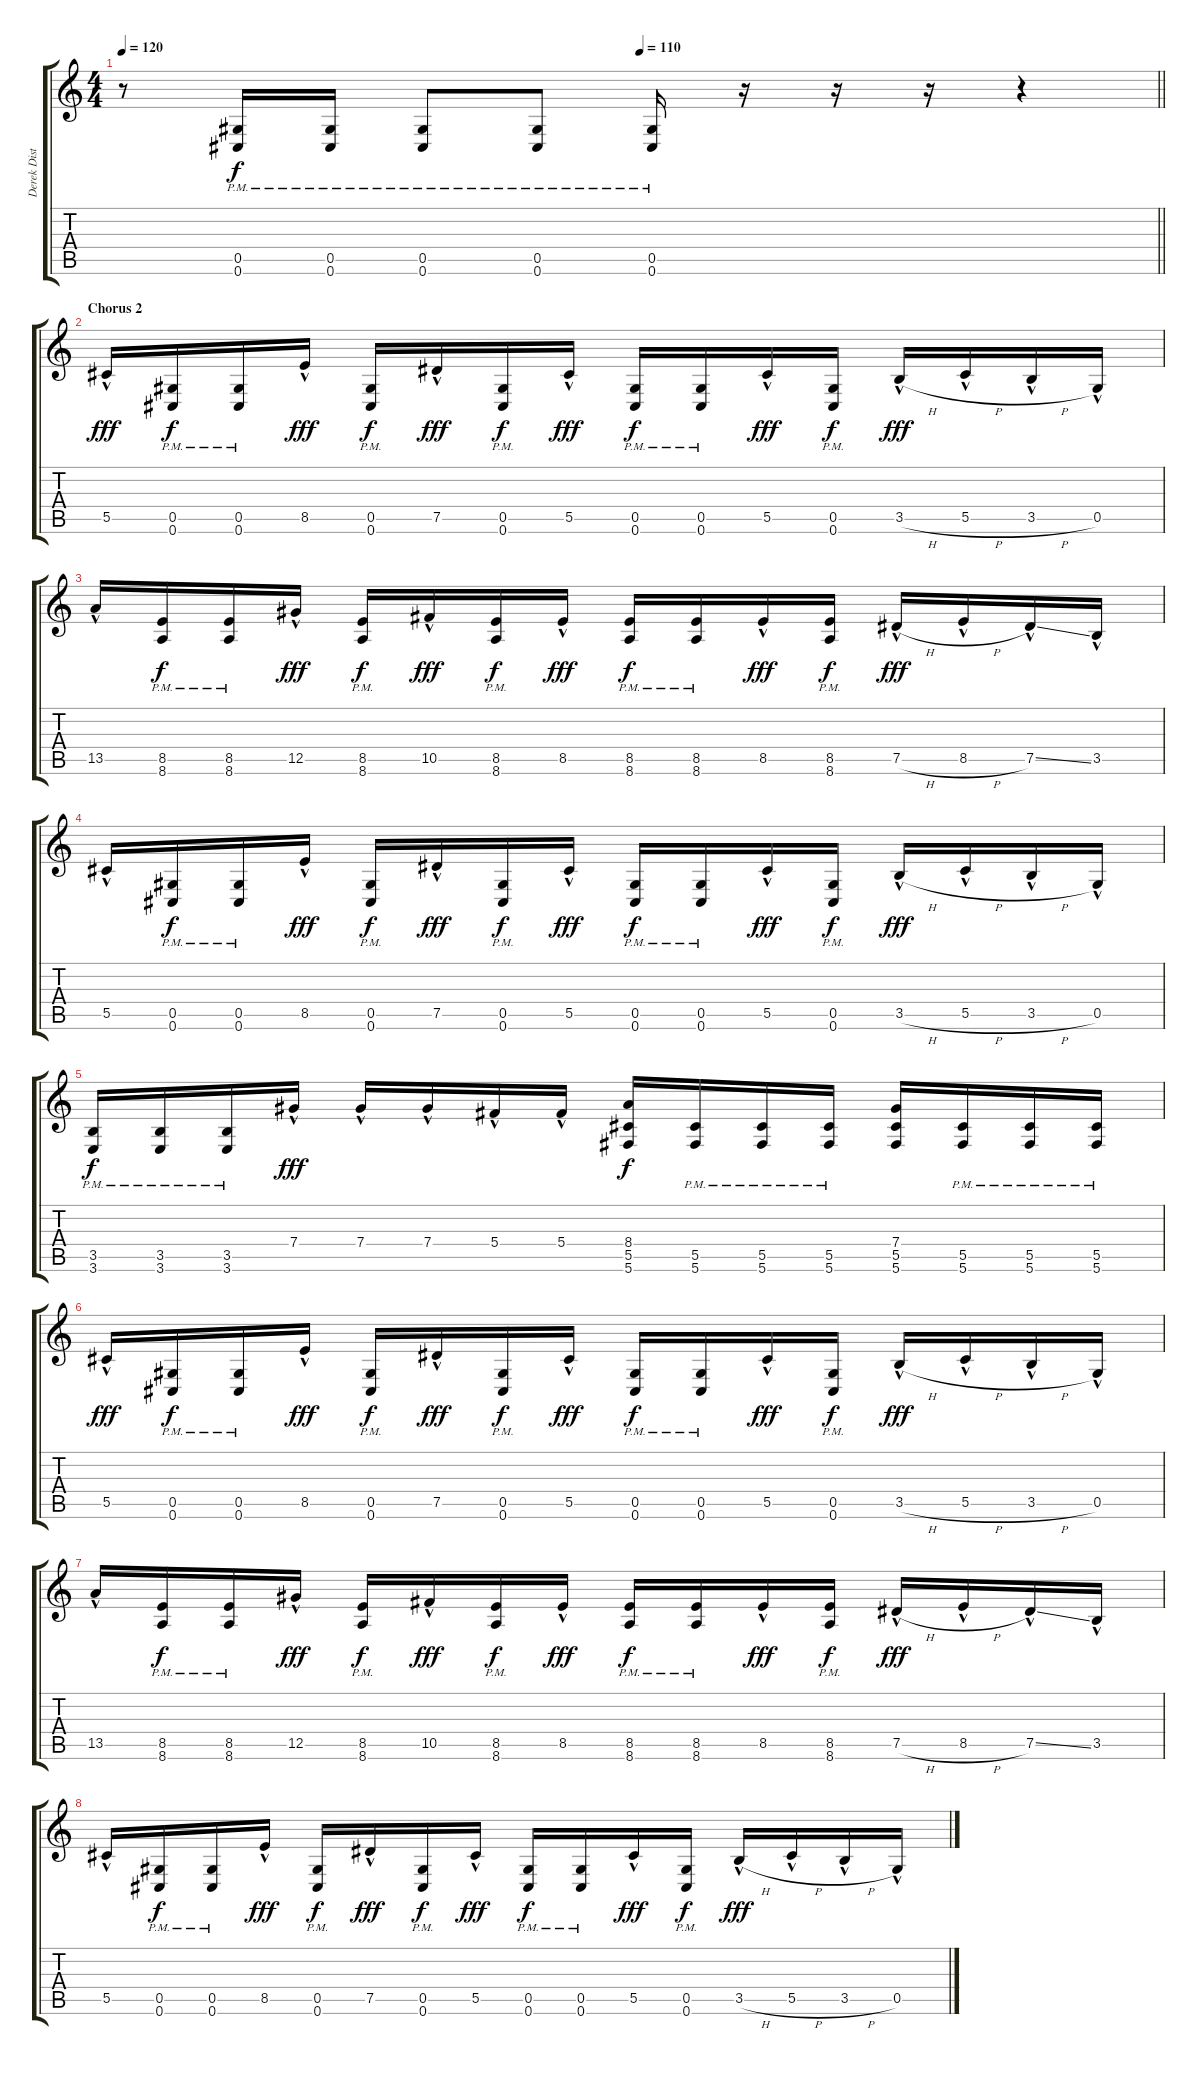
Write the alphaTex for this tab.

\track ("Derek Distortion" "Derek Dist") {instrument distortionguitar}
\staff {score tabs}
\tuning (Eb4 Bb3 Gb3 Db3 Ab2 Db2) {hide}
\ts (4 4)
\tempo 120
\tempo (110 0.5)
\clef g2
\barLineRight lightlight
\ks c
r.8{dy f} (0.5{pm} 0.6{pm}).16 (0.5{pm} 0.6{pm}).16 (0.5{pm} 0.6{pm}).8 (0.5{pm} 0.6{pm}).8 (0.5{pm} 0.6{pm}).16 r.16 r.16 r.16 r.4 |
\section ("" "Chorus 2")
5.5{hac}.16{dy fff} (0.5{pm} 0.6{pm}).16{dy f} (0.5{pm} 0.6{pm}).16 8.5{hac}.16{dy fff} (0.5{pm} 0.6{pm}).16{dy f} 7.5{hac}.16{dy fff} (0.5{pm} 0.6{pm}).16{dy f} 5.5{hac}.16{dy fff} (0.5{pm} 0.6{pm}).16{dy f} (0.5{pm} 0.6{pm}).16 5.5{hac}.16{dy fff} (0.5{pm} 0.6{pm}).16{dy f} 3.5{h hac}.16{dy fff} 5.5{h hac}.16 3.5{h hac}.16 0.5{hac}.16 |
13.5{hac}.16 (8.5{pm} 8.6{pm}).16{dy f} (8.5{pm} 8.6{pm}).16 12.5{hac}.16{dy fff} (8.5{pm} 8.6{pm}).16{dy f} 10.5{hac}.16{dy fff} (8.5{pm} 8.6{pm}).16{dy f} 8.5{hac}.16{dy fff} (8.5{pm} 8.6{pm}).16{dy f} (8.5{pm} 8.6{pm}).16 8.5{hac}.16{dy fff} (8.5{pm} 8.6{pm}).16{dy f} 7.5{h hac}.16{dy fff} 8.5{h hac}.16 7.5{ss hac}.16 3.5{hac}.16 |
5.5{hac}.16 (0.5{pm} 0.6{pm}).16{dy f} (0.5{pm} 0.6{pm}).16 8.5{hac}.16{dy fff} (0.5{pm} 0.6{pm}).16{dy f} 7.5{hac}.16{dy fff} (0.5{pm} 0.6{pm}).16{dy f} 5.5{hac}.16{dy fff} (0.5{pm} 0.6{pm}).16{dy f} (0.5{pm} 0.6{pm}).16 5.5{hac}.16{dy fff} (0.5{pm} 0.6{pm}).16{dy f} 3.5{h hac}.16{dy fff} 5.5{h hac}.16 3.5{h hac}.16 0.5{hac}.16 |
(3.5{pm} 3.6{pm}).16{dy f} (3.5{pm} 3.6{pm}).16 (3.5{pm} 3.6{pm}).16 7.4{hac}.16{dy fff} 7.4{hac}.16 7.4{hac}.16 5.4{hac}.16 5.4{hac}.16 (8.4 5.5 5.6).16{dy f} (5.5{pm} 5.6{pm}).16 (5.5{pm} 5.6{pm}).16 (5.5{pm} 5.6{pm}).16 (7.4 5.5 5.6).16 (5.5{pm} 5.6{pm}).16 (5.5{pm} 5.6{pm}).16 (5.5{pm} 5.6{pm}).16 |
5.5{hac}.16{dy fff} (0.5{pm} 0.6{pm}).16{dy f} (0.5{pm} 0.6{pm}).16 8.5{hac}.16{dy fff} (0.5{pm} 0.6{pm}).16{dy f} 7.5{hac}.16{dy fff} (0.5{pm} 0.6{pm}).16{dy f} 5.5{hac}.16{dy fff} (0.5{pm} 0.6{pm}).16{dy f} (0.5{pm} 0.6{pm}).16 5.5{hac}.16{dy fff} (0.5{pm} 0.6{pm}).16{dy f} 3.5{h hac}.16{dy fff} 5.5{h hac}.16 3.5{h hac}.16 0.5{hac}.16 |
13.5{hac}.16 (8.5{pm} 8.6{pm}).16{dy f} (8.5{pm} 8.6{pm}).16 12.5{hac}.16{dy fff} (8.5{pm} 8.6{pm}).16{dy f} 10.5{hac}.16{dy fff} (8.5{pm} 8.6{pm}).16{dy f} 8.5{hac}.16{dy fff} (8.5{pm} 8.6{pm}).16{dy f} (8.5{pm} 8.6{pm}).16 8.5{hac}.16{dy fff} (8.5{pm} 8.6{pm}).16{dy f} 7.5{h hac}.16{dy fff} 8.5{h hac}.16 7.5{ss hac}.16 3.5{hac}.16 |
5.5{hac}.16 (0.5{pm} 0.6{pm}).16{dy f} (0.5{pm} 0.6{pm}).16 8.5{hac}.16{dy fff} (0.5{pm} 0.6{pm}).16{dy f} 7.5{hac}.16{dy fff} (0.5{pm} 0.6{pm}).16{dy f} 5.5{hac}.16{dy fff} (0.5{pm} 0.6{pm}).16{dy f} (0.5{pm} 0.6{pm}).16 5.5{hac}.16{dy fff} (0.5{pm} 0.6{pm}).16{dy f} 3.5{h hac}.16{dy fff} 5.5{h hac}.16 3.5{h hac}.16 0.5{hac}.16
